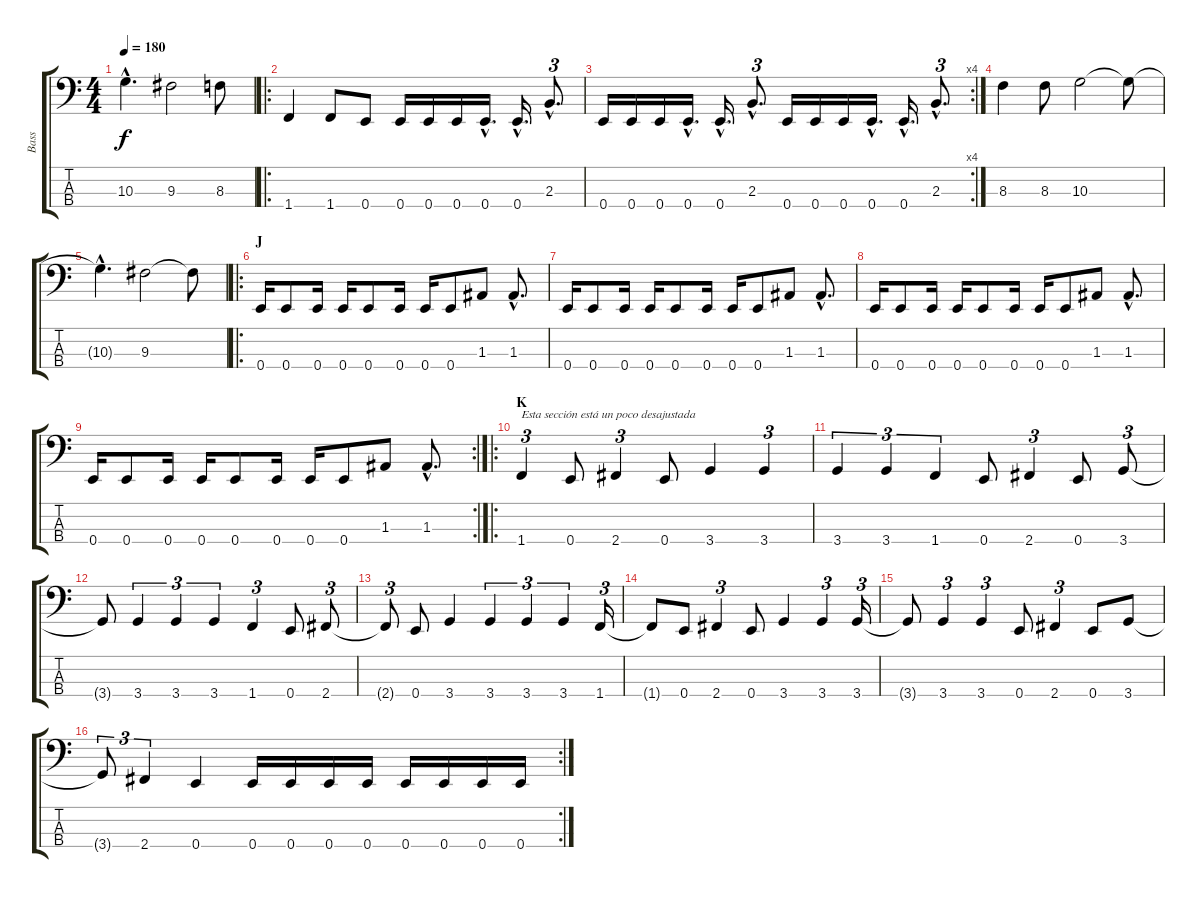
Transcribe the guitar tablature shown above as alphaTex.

\track ("Bass" "Bass") {instrument electricbasspick}
\staff {score tabs}
\tuning (G2 D2 A1 E1) {hide}
\ts (4 4)
\tempo 180
\clef f4
\ks c
10.3{hac t}.4{d dy f} 9.3.2 8.3.8 |
\ro
1.4.4 1.4.8 0.4.8 0.4.16 0.4.16 0.4.16 0.4{hac}.16{d} 0.4{hac}.16{d} 2.3{hac}.8{d tu (3 2)} |
\rc 4
0.4.16 0.4.16 0.4.16 0.4{hac}.16{d} 0.4{hac}.16{d} 2.3{hac}.8{d tu (3 2)} 0.4.16 0.4.16 0.4.16 0.4{hac}.16{d} 0.4{hac}.16{d} 2.3{hac}.8{d tu (3 2)} |
8.3.4 8.3.8 10.3.2 10.3{t}.8 |
10.3{hac t}.4{d} 9.3.2 9.3{t}.8 |
\ro
\section ("" "J")
0.4.16 0.4.8 0.4.16 0.4.16 0.4.8 0.4.16 0.4.16 0.4.8 1.3.8 1.3{hac}.8{d} |
0.4.16 0.4.8 0.4.16 0.4.16 0.4.8 0.4.16 0.4.16 0.4.8 1.3.8 1.3{hac}.8{d} |
0.4.16 0.4.8 0.4.16 0.4.16 0.4.8 0.4.16 0.4.16 0.4.8 1.3.8 1.3{hac}.8{d} |
\rc 2
0.4.16 0.4.8 0.4.16 0.4.16 0.4.8 0.4.16 0.4.16 0.4.8 1.3.8 1.3{hac}.8{d} |
\ro
\section ("" "K")
1.4.4{tu (3 2) txt "Esta sección está un poco desajustada"} 0.4.8 2.4.4{tu (3 2)} 0.4.8 3.4.4 3.4.4{tu (3 2)} |
3.4.4{tu (3 2)} 3.4.4{tu (3 2)} 1.4.4{tu (3 2)} 0.4.8 2.4.4{tu (3 2)} 0.4.8 3.4.8{tu (3 2)} |
3.4{t}.8 3.4.4{tu (3 2)} 3.4.4{tu (3 2)} 3.4.4{tu (3 2)} 1.4.4{tu (3 2)} 0.4.8 2.4.8{tu (3 2)} |
2.4{t}.8{tu (3 2)} 0.4.8 3.4.4 3.4.4{tu (3 2)} 3.4.4{tu (3 2)} 3.4.4{tu (3 2)} 1.4.16{tu (3 2)} |
1.4{t}.8 0.4.8 2.4.4{tu (3 2)} 0.4.8 3.4.4 3.4.4{tu (3 2)} 3.4.16{tu (3 2)} |
3.4{t}.8 3.4.4{tu (3 2)} 3.4.4{tu (3 2)} 0.4.8 2.4.4{tu (3 2)} 0.4.8 3.4.8 |
\rc 2
3.4{t}.8{tu (3 2)} 2.4.4{tu (3 2)} 0.4.4 0.4.16 0.4.16 0.4.16 0.4.16 0.4.16 0.4.16 0.4.16 0.4.16
